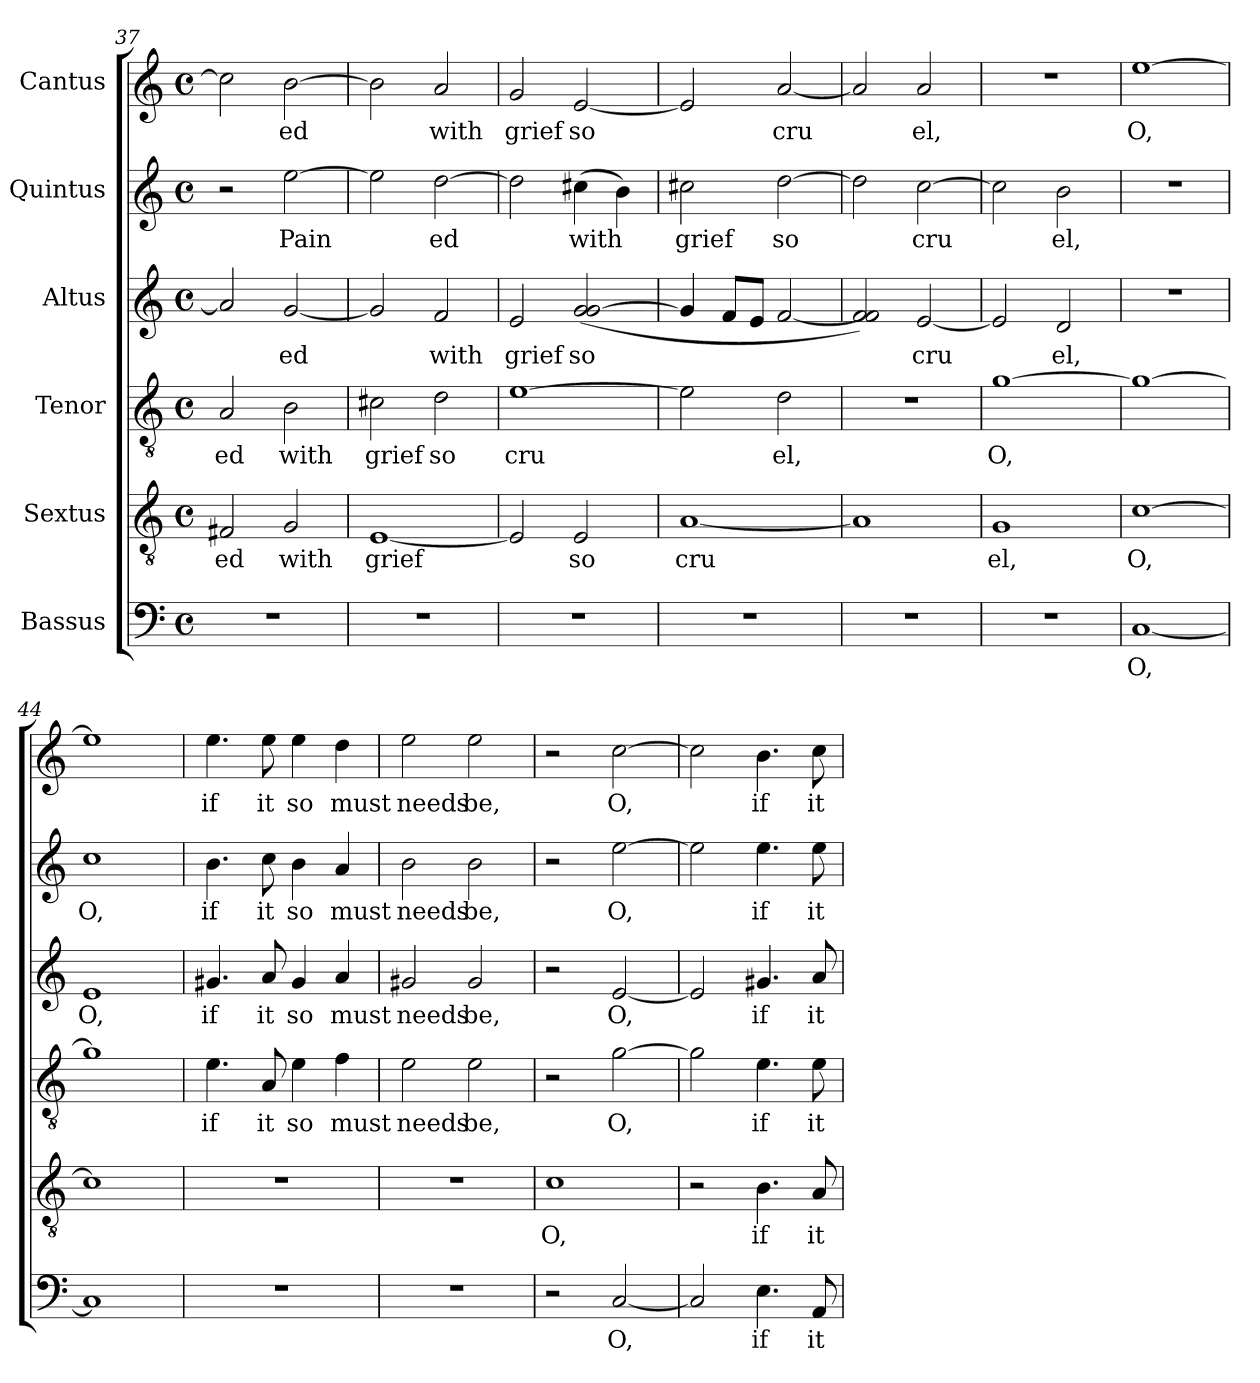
**kern	**text	**kern	**text	**kern	**text	**kern	**text	**kern	**text	**kern	**text
*part6	*part6	*part5	*part5	*part4	*part4	*part3	*part3	*part2	*part2	*part1	*part1
*staff6	*staff6	*staff5	*staff5	*staff4	*staff4	*staff3	*staff3	*staff2	*staff2	*staff1	*staff1
*I"Bassus	*	*I"Sextus	*	*I"Tenor	*	*I"Altus	*	*I"Quintus	*	*I"Cantus	*
*clefF4	*	*clefGv2	*	*clefGv2	*	*clefG2	*	*clefG2	*	*clefG2	*
*k[]	*	*k[]	*	*k[]	*	*k[]	*	*k[]	*	*k[]	*
*C:	*	*C:	*	*C:	*	*C:	*	*C:	*	*C:	*
*M4/4	*	*M4/4	*	*M4/4	*	*M4/4	*	*M4/4	*	*M4/4	*
*met(c)	*	*met(c)	*	*met(c)	*	*met(c)	*	*met(c)	*	*met(c)	*
=37	=37	=37	=37	=37	=37	=37	=37	=37	=37	=37	=37
!	!	!	!LO:LY:b	!	!LO:LY:b	!	!LO:LY:b	!	!	!	!LO:LY:b:cj
1r	.	2F#X/	-ed	2A/	-ed	2a/]	--	2r	.	2cc\]	--
!	!	!	!LO:LY:b	!	!LO:LY:b	!	!LO:LY:b	!	!LO:LY:b:cj	!	!LO:LY:b:cj
.	.	2G/	with	2B\	with	[<2g/	-ed	[>2ee\	Pain-	[>2b\	-ed
=38	=38	=38	=38	=38	=38	=38	=38	=38	=38	=38	=38
!	!	!	!LO:LY:b	!	!LO:LY:b	!	!LO:LY:b	!	!LO:LY:b:cj	!	!LO:LY:b:cj
1r	.	[<1E	grief	2c#X\	grief	2g/]	.	2ee\]	--	2b\]	.
!	!	!	!	!	!LO:LY:b	!	!LO:LY:b	!	!LO:LY:b:cj	!	!LO:LY:b:cj
.	.	.	.	2d\	so	2f/	with	[>2dd\	-ed	2a/	with
=39	=39	=39	=39	=39	=39	=39	=39	=39	=39	=39	=39
!	!	!	!LO:LY:b	!	!LO:LY:b	!	!LO:LY:b	!	!LO:LY:b:cj	!	!LO:LY:b:cj
1r	.	2E/]	.	[>1e	cru-	2e/	grief	2dd\]	.	2g/	grief
!	!	!	!LO:LY:b	!	!	!	!LO:LY:b	!	!LO:LY:b:cj	!	!LO:LY:b:cj
.	.	2E/	so	.	.	(<2g/ [<2g/	so	(>4cc#X\	with	[<2e/	so
!	!	!	!	!	!	!	!	!	!LO:LY:b:cj	!	!
.	.	.	.	.	.	.	.	4b\)	.	.	.
=40	=40	=40	=40	=40	=40	=40	=40	=40	=40	=40	=40
!	!	!	!LO:LY:b	!	!LO:LY:b	!	!LO:LY:b	!	!LO:LY:b:cj	!	!LO:LY:b:cj
1r	.	[<1A	cru-	2e\]	--	4g/]	.	2cc#X\	grief	2e/]	.
!	!	!	!	!	!	!	!LO:LY:b	!	!	!	!
.	.	.	.	.	.	8f/L	.	.	.	.	.
!	!	!	!	!	!	!	!LO:LY:b	!	!	!	!
.	.	.	.	.	.	8e/J	.	.	.	.	.
!	!	!	!	!	!LO:LY:b	!	!LO:LY:b	!	!LO:LY:b:cj	!	!LO:LY:b:cj
.	.	.	.	2d\	-el,	[<2f/	.	[>2dd\	so	[<2a/	cru-
=41	=41	=41	=41	=41	=41	=41	=41	=41	=41	=41	=41
!	!	!	!LO:LY:b	!	!	!	!LO:LY:b	!	!LO:LY:b:cj	!	!LO:LY:b:cj
1r	.	1A]	--	1r	.	2f/ 2f/])	.	2dd\]	.	2a/]	--
!	!	!	!	!	!	!	!LO:LY:b	!	!LO:LY:b:cj	!	!LO:LY:b:cj
.	.	.	.	.	.	[<2e/	cru-	[>2cc\	cru-	2a/	-el,
=42	=42	=42	=42	=42	=42	=42	=42	=42	=42	=42	=42
!	!	!	!LO:LY:b	!	!LO:LY:b	!	!LO:LY:b	!	!LO:LY:b:cj	!	!
1r	.	1G	-el,	[>1g	O,	2e/]	--	2cc\]	--	1r	.
!	!	!	!	!	!	!	!LO:LY:b	!	!LO:LY:b:cj	!	!
.	.	.	.	.	.	2d/	-el,	2b\	-el,	.	.
=43	=43	=43	=43	=43	=43	=43	=43	=43	=43	=43	=43
!	!LO:LY:b	!	!LO:LY:b	!	!LO:LY:b	!	!	!	!	!	!LO:LY:b:cj
[<1C	O,	[>1c	O,	1g_>	.	1r	.	1r	.	[>1ee	O,
=44	=44	=44	=44	=44	=44	=44	=44	=44	=44	=44	=44
!	!LO:LY:b	!	!LO:LY:b	!	!LO:LY:b	!	!LO:LY:b	!	!LO:LY:b:cj	!	!LO:LY:b:cj
1C]	.	1c]	.	1g]	.	1e	O,	1cc	O,	1ee]	.
!!LO:PB:g=z
=45	=45	=45	=45	=45	=45	=45	=45	=45	=45	=45	=45
!	!	!	!	!	!LO:LY:b	!	!LO:LY:b	!	!LO:LY:b:cj	!	!LO:LY:b:cj
1r	.	1r	.	4.e\	if	4.g#X/	if	4.b\	if	4.ee\	if
!	!	!	!	!	!LO:LY:b	!	!LO:LY:b	!	!LO:LY:b:cj	!	!LO:LY:b:cj
.	.	.	.	8A/	it	8a/	it	8cc\	it	8ee\	it
!	!	!	!	!	!LO:LY:b	!	!LO:LY:b	!	!LO:LY:b:cj	!	!LO:LY:b:cj
.	.	.	.	4e\	so	4g#/	so	4b\	so	4ee\	so
!	!	!	!	!	!LO:LY:b	!	!LO:LY:b	!	!LO:LY:b:cj	!	!LO:LY:b:cj
.	.	.	.	4f\	must	4a/	must	4a/	must	4dd\	must
=46	=46	=46	=46	=46	=46	=46	=46	=46	=46	=46	=46
!	!	!	!	!	!LO:LY:b	!	!LO:LY:b	!	!LO:LY:b:cj	!	!LO:LY:b:cj
1r	.	1r	.	2e\	needs	2g#X/	needs	2b\	needs	2ee\	needs
!	!	!	!	!	!LO:LY:b	!	!LO:LY:b	!	!LO:LY:b:cj	!	!LO:LY:b:cj
.	.	.	.	2e\	be,	2g#/	be,	2b\	be,	2ee\	be,
=47	=47	=47	=47	=47	=47	=47	=47	=47	=47	=47	=47
!	!	!	!LO:LY:b	!	!	!	!	!	!	!	!
2r	.	1c	O,	2r	.	2r	.	2r	.	2r	.
!	!LO:LY:b	!	!	!	!LO:LY:b	!	!LO:LY:b	!	!LO:LY:b:cj	!	!LO:LY:b:cj
[<2C/	O,	.	.	[>2g\	O,	[<2e/	O,	[>2ee\	O,	[>2cc\	O,
=48	=48	=48	=48	=48	=48	=48	=48	=48	=48	=48	=48
!	!LO:LY:b	!	!	!	!LO:LY:b	!	!LO:LY:b	!	!LO:LY:b:cj	!	!LO:LY:b:cj
2C/]	.	2r	.	2g\]	.	2e/]	.	2ee\]	.	2cc\]	.
!	!LO:LY:b	!	!LO:LY:b	!	!LO:LY:b	!	!LO:LY:b	!	!LO:LY:b:cj	!	!LO:LY:b:cj
4.E\	if	4.B\	if	4.e\	if	4.g#X/	if	4.ee\	if	4.b\	if
!	!LO:LY:b	!	!LO:LY:b	!	!LO:LY:b	!	!LO:LY:b	!	!LO:LY:b:cj	!	!LO:LY:b:cj
8AA/	it	8A/	it	8e\	it	8a/	it	8ee\	it	8cc\	it
=	=	=	=	=	=	=	=	=	=	=	=
*-	*-	*-	*-	*-	*-	*-	*-	*-	*-	*-	*-
